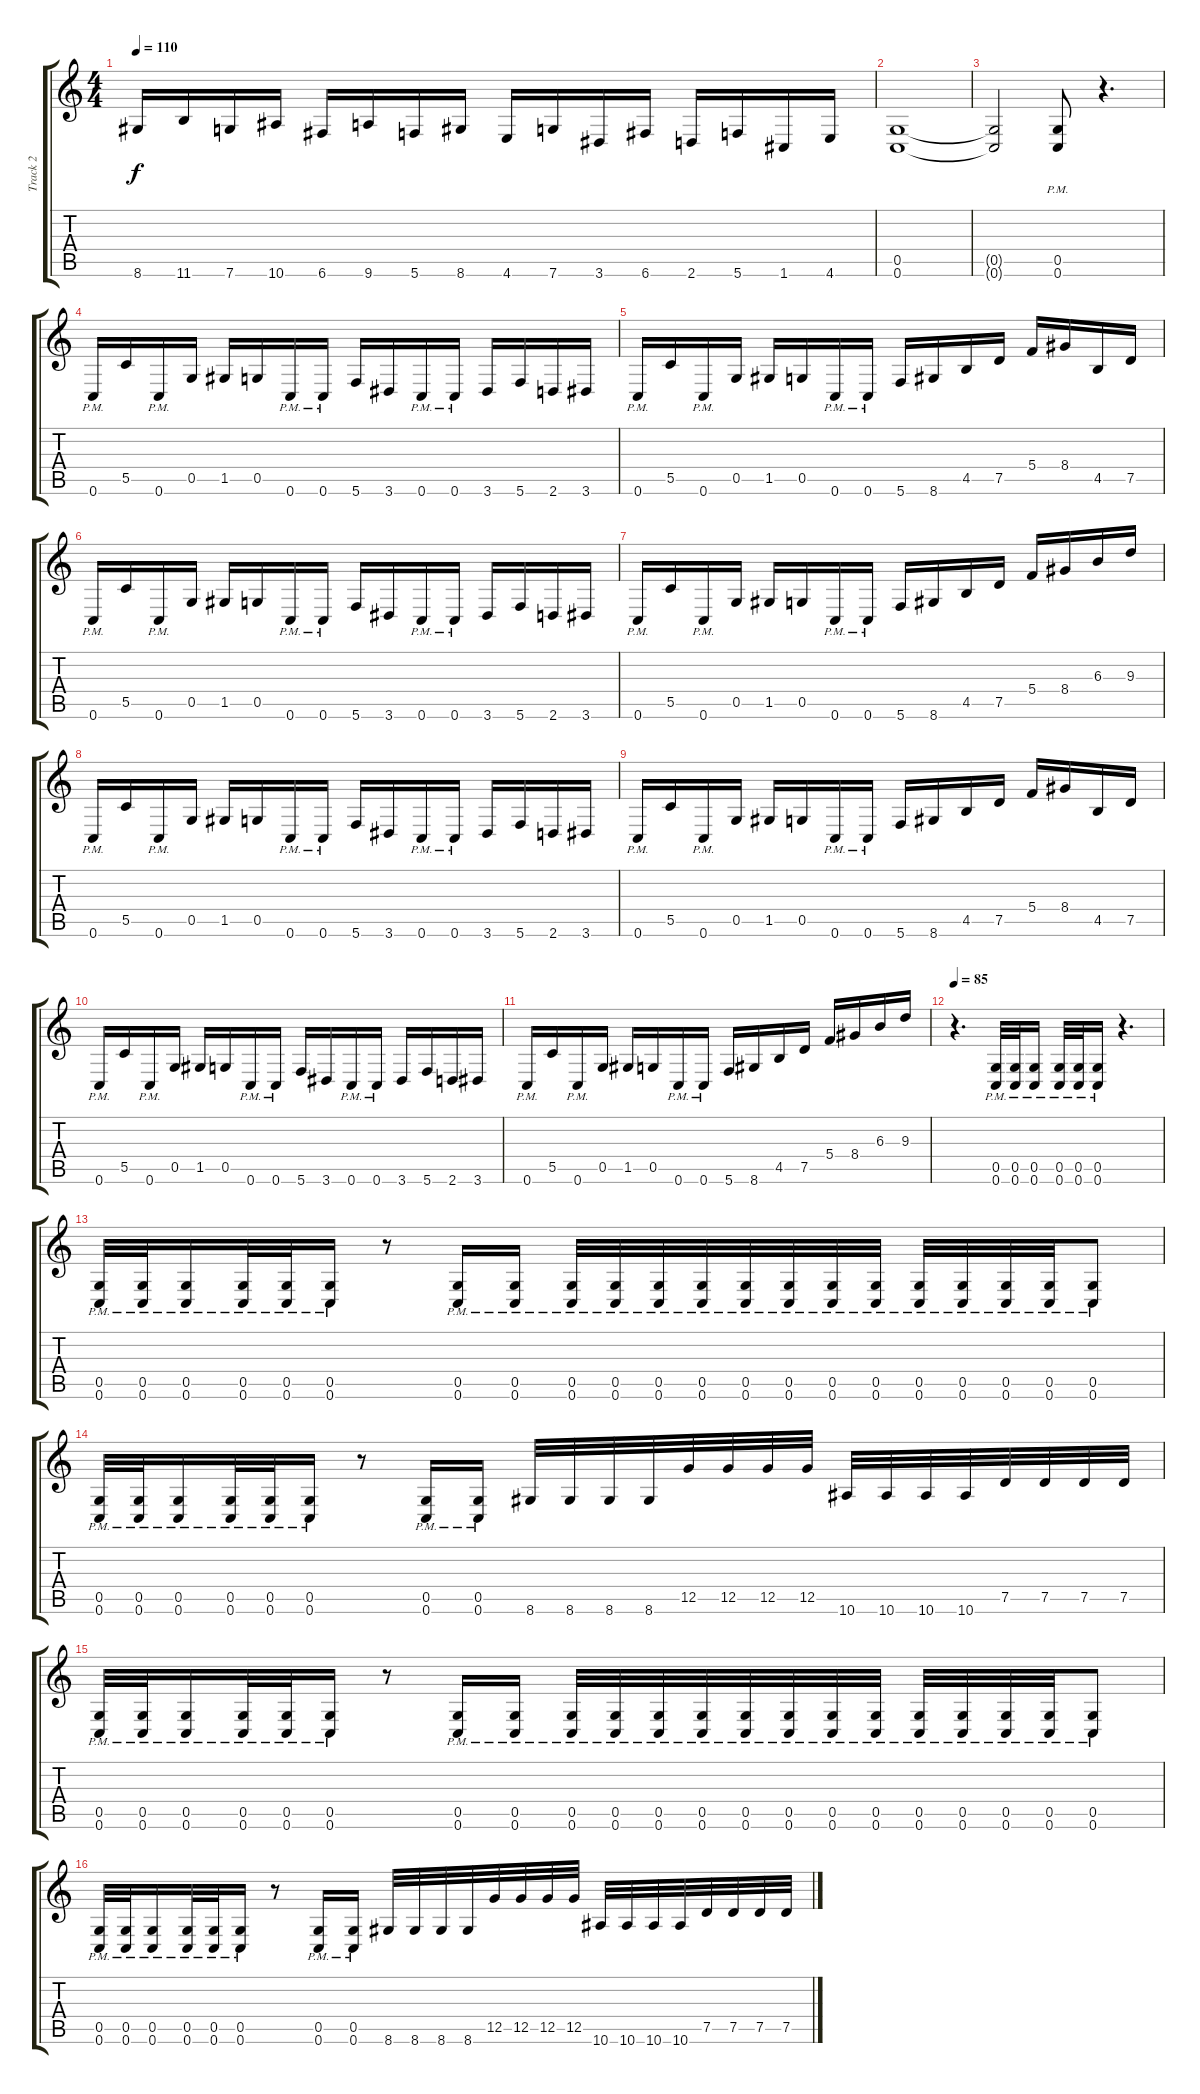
\track ("Track 2" "Track 2") {instrument overdrivenguitar}
\staff {score tabs}
\tuning (D4 A3 F3 C3 G2 C2) {hide}
\ts (4 4)
\tempo 110
\clef g2
\ks c
8.6.16{dy f} 11.6.16 7.6.16 10.6.16 6.6.16 9.6.16 5.6.16 8.6.16 4.6.16 7.6.16 3.6.16 6.6.16 2.6.16 5.6.16 1.6.16 4.6.16 |
(0.5 0.6).1 |
(0.5{t} 0.6{t}).2 (0.5{pm} 0.6{pm}).8 r.4{d} |
0.6{pm}.16 5.5.16 0.6{pm}.16 0.5.16 1.5.16 0.5.16 0.6{pm}.16 0.6{pm}.16 5.6.16 3.6.16 0.6{pm}.16 0.6{pm}.16 3.6.16 5.6.16 2.6.16 3.6.16 |
0.6{pm}.16 5.5.16 0.6{pm}.16 0.5.16 1.5.16 0.5.16 0.6{pm}.16 0.6{pm}.16 5.6.16 8.6.16 4.5.16 7.5.16 5.4.16 8.4.16 4.5.16 7.5.16 |
0.6{pm}.16 5.5.16 0.6{pm}.16 0.5.16 1.5.16 0.5.16 0.6{pm}.16 0.6{pm}.16 5.6.16 3.6.16 0.6{pm}.16 0.6{pm}.16 3.6.16 5.6.16 2.6.16 3.6.16 |
0.6{pm}.16 5.5.16 0.6{pm}.16 0.5.16 1.5.16 0.5.16 0.6{pm}.16 0.6{pm}.16 5.6.16 8.6.16 4.5.16 7.5.16 5.4.16 8.4.16 6.3.16 9.3.16 |
0.6{pm}.16 5.5.16 0.6{pm}.16 0.5.16 1.5.16 0.5.16 0.6{pm}.16 0.6{pm}.16 5.6.16 3.6.16 0.6{pm}.16 0.6{pm}.16 3.6.16 5.6.16 2.6.16 3.6.16 |
0.6{pm}.16 5.5.16 0.6{pm}.16 0.5.16 1.5.16 0.5.16 0.6{pm}.16 0.6{pm}.16 5.6.16 8.6.16 4.5.16 7.5.16 5.4.16 8.4.16 4.5.16 7.5.16 |
0.6{pm}.16 5.5.16 0.6{pm}.16 0.5.16 1.5.16 0.5.16 0.6{pm}.16 0.6{pm}.16 5.6.16 3.6.16 0.6{pm}.16 0.6{pm}.16 3.6.16 5.6.16 2.6.16 3.6.16 |
0.6{pm}.16 5.5.16 0.6{pm}.16 0.5.16 1.5.16 0.5.16 0.6{pm}.16 0.6{pm}.16 5.6.16 8.6.16 4.5.16 7.5.16 5.4.16 8.4.16 6.3.16 9.3.16 |
\tempo 85
r.4{d} (0.5{pm} 0.6{pm}).32 (0.5{pm} 0.6{pm}).32 (0.5{pm} 0.6{pm}).16 (0.5{pm} 0.6{pm}).32 (0.5{pm} 0.6{pm}).32 (0.5{pm} 0.6{pm}).16 r.4{d} |
(0.5{pm} 0.6{pm}).32 (0.5{pm} 0.6{pm}).32 (0.5{pm} 0.6{pm}).16 (0.5{pm} 0.6{pm}).32 (0.5{pm} 0.6{pm}).32 (0.5{pm} 0.6{pm}).16 r.8 (0.5{pm} 0.6{pm}).16 (0.5{pm} 0.6{pm}).16 (0.5{pm} 0.6{pm}).32 (0.5{pm} 0.6{pm}).32 (0.5{pm} 0.6{pm}).32 (0.5{pm} 0.6{pm}).32 (0.5{pm} 0.6{pm}).32 (0.5{pm} 0.6{pm}).32 (0.5{pm} 0.6{pm}).32 (0.5{pm} 0.6{pm}).32 (0.5{pm} 0.6{pm}).32 (0.5{pm} 0.6{pm}).32 (0.5{pm} 0.6{pm}).32 (0.5{pm} 0.6{pm}).32 (0.5{pm} 0.6{pm}).8 |
(0.5{pm} 0.6{pm}).32 (0.5{pm} 0.6{pm}).32 (0.5{pm} 0.6{pm}).16 (0.5{pm} 0.6{pm}).32 (0.5{pm} 0.6{pm}).32 (0.5{pm} 0.6{pm}).16 r.8 (0.5{pm} 0.6{pm}).16 (0.5{pm} 0.6{pm}).16 8.6.32 8.6.32 8.6.32 8.6.32 12.5.32 12.5.32 12.5.32 12.5.32 10.6.32 10.6.32 10.6.32 10.6.32 7.5.32 7.5.32 7.5.32 7.5.32 |
(0.5{pm} 0.6{pm}).32 (0.5{pm} 0.6{pm}).32 (0.5{pm} 0.6{pm}).16 (0.5{pm} 0.6{pm}).32 (0.5{pm} 0.6{pm}).32 (0.5{pm} 0.6{pm}).16 r.8 (0.5{pm} 0.6{pm}).16 (0.5{pm} 0.6{pm}).16 (0.5{pm} 0.6{pm}).32 (0.5{pm} 0.6{pm}).32 (0.5{pm} 0.6{pm}).32 (0.5{pm} 0.6{pm}).32 (0.5{pm} 0.6{pm}).32 (0.5{pm} 0.6{pm}).32 (0.5{pm} 0.6{pm}).32 (0.5{pm} 0.6{pm}).32 (0.5{pm} 0.6{pm}).32 (0.5{pm} 0.6{pm}).32 (0.5{pm} 0.6{pm}).32 (0.5{pm} 0.6{pm}).32 (0.5{pm} 0.6{pm}).8 |
(0.5{pm} 0.6{pm}).32 (0.5{pm} 0.6{pm}).32 (0.5{pm} 0.6{pm}).16 (0.5{pm} 0.6{pm}).32 (0.5{pm} 0.6{pm}).32 (0.5{pm} 0.6{pm}).16 r.8 (0.5{pm} 0.6{pm}).16 (0.5{pm} 0.6{pm}).16 8.6.32 8.6.32 8.6.32 8.6.32 12.5.32 12.5.32 12.5.32 12.5.32 10.6.32 10.6.32 10.6.32 10.6.32 7.5.32 7.5.32 7.5.32 7.5.32
